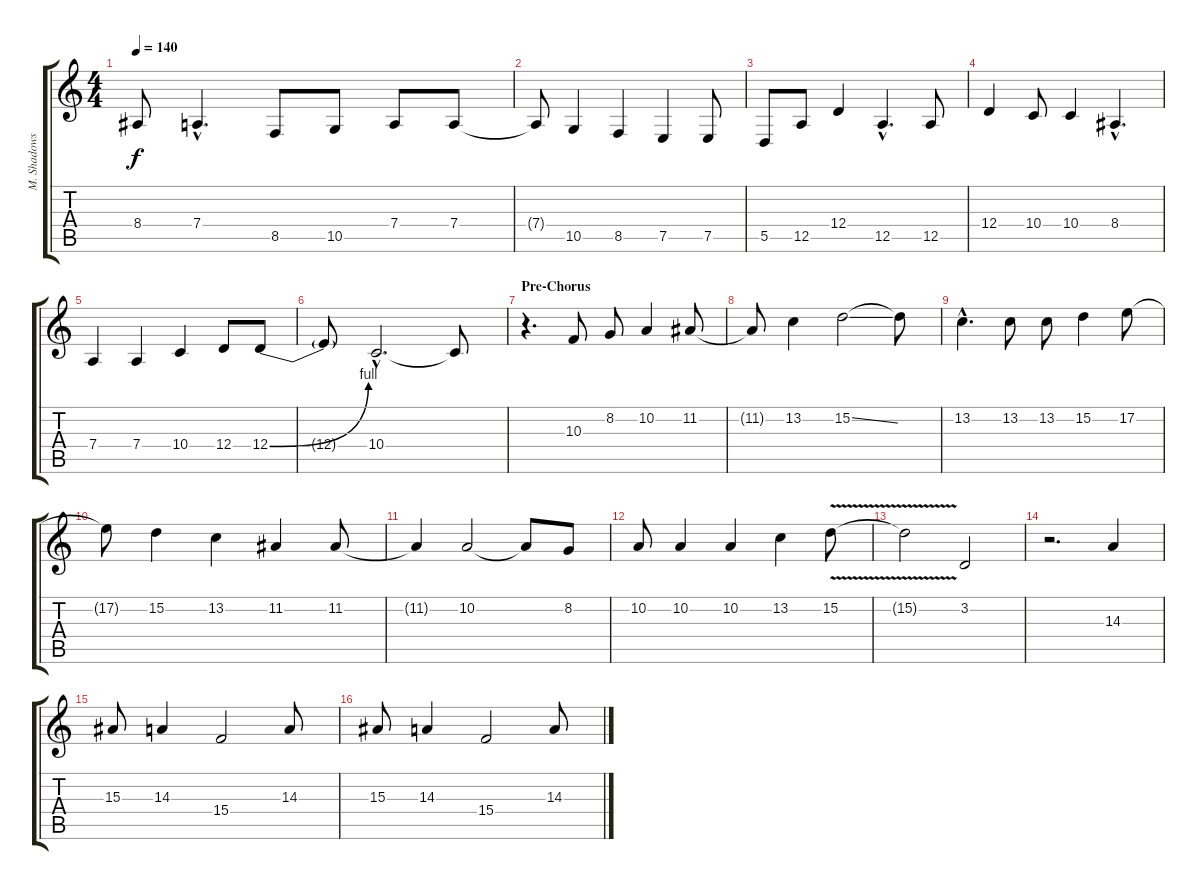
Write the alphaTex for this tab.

\track ("M. Shadows" "M. Shadows") {instrument clarinet}
\staff {score tabs}
\tuning (E4 B3 G3 D3 A2 D2) {hide}
\ts (4 4)
\tempo 140
\clef g2
\ks c
8.4.8{dy f} 7.4{hac}.4{d} 8.5.8 10.5.8 7.4.8 7.4.8 |
7.4{t}.8 10.5.4 8.5.4 7.5.4 7.5.8 |
5.5.8 12.5.8 12.4.4 12.5{hac}.4{d} 12.5.8 |
12.4.4 10.4.8 10.4.4 8.4{hac}.4{d} |
7.4.4 7.4.4 10.4.4 12.4.8 12.4{be (bend 0 0 60 4)}.8 |
12.4{t}.8 10.4{hac}.2{d} 10.4{t}.8 |
\section ("" "Pre-Chorus")
r.4{d} 10.3.8 8.2.8 10.2.4 11.2.8 |
11.2{t}.8 13.2.4 15.2{ss}.2 15.2{t}.8 |
13.2{hac}.4{d} 13.2.8 13.2.8 15.2.4 17.2.8 |
17.2{t}.8 15.2.4 13.2.4 11.2.4 11.2.8 |
11.2{t}.4 10.2.2 10.2{t}.8 8.2.8 |
10.2.8 10.2.4 10.2.4 13.2.4 15.2{v}.8 |
15.2{t}.2 3.2.2 |
r.2{d} 14.3.4 |
15.3.8 14.3.4 15.4.2 14.3.8 |
15.3.8 14.3.4 15.4.2 14.3.8
